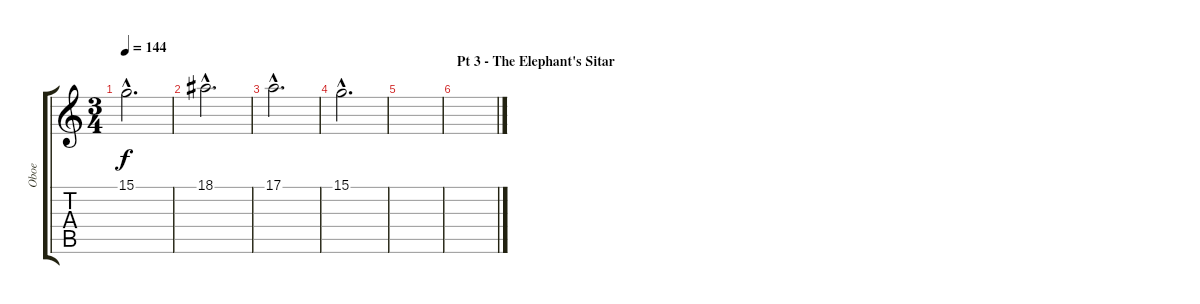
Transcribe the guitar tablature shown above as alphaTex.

\track ("Oboe" "Oboe") {instrument oboe}
\staff {score tabs}
\tuning (E4 B3 G3 D3 A2 E2) {hide}
\ts (3 4)
\tempo 144
\clef g2
\ks c
15.1{hac}.2{d dy f} |
18.1{hac}.2{d} |
17.1{hac}.2{d} |
15.1{hac}.2{d} |
|
\section ("" "Pt 3 - The Elephant's Sitar")
